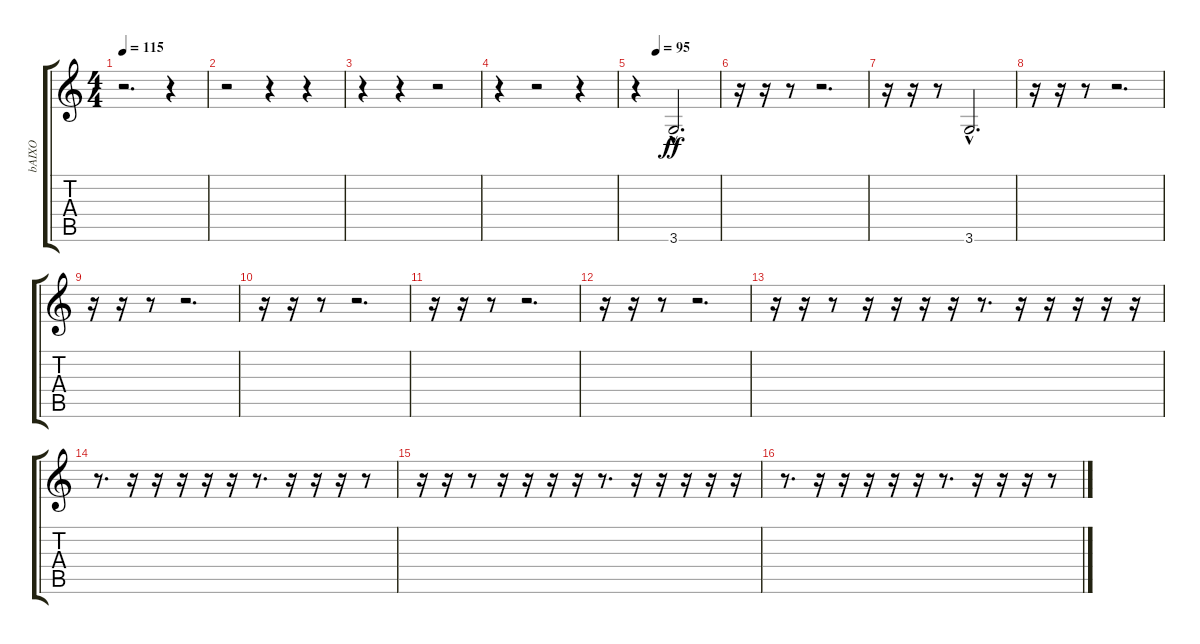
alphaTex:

\track ("bAIXO" "bAIXO") {instrument electricbasspick}
\staff {score tabs}
\tuning (E4 B3 G3 D3 A2 E2) {hide}
\ts (4 4)
\tempo 115
\clef g2
\ks c
r.2{d dy ff instrument electricbasspick} r.4 |
r.2 r.4 r.4 |
r.4 r.4 r.2 |
r.4 r.2 r.4 |
\tempo (95 0.25)
r.4 3.6{hac}.2{d} |
r.16 r.16 r.8 r.2{d} |
r.16 r.16 r.8 3.6{hac}.2{d} |
r.16 r.16 r.8 r.2{d} |
r.16 r.16 r.8 r.2{d} |
r.16 r.16 r.8 r.2{d} |
r.16 r.16 r.8 r.2{d} |
r.16 r.16 r.8 r.2{d} |
r.16 r.16 r.8 r.16 r.16 r.16 r.16 r.8{d} r.16 r.16 r.16 r.16 r.16 |
r.8{d} r.16 r.16 r.16 r.16 r.16 r.8{d} r.16 r.16 r.16 r.8 |
r.16 r.16 r.8 r.16 r.16 r.16 r.16 r.8{d} r.16 r.16 r.16 r.16 r.16 |
r.8{d} r.16 r.16 r.16 r.16 r.16 r.8{d} r.16 r.16 r.16 r.8
